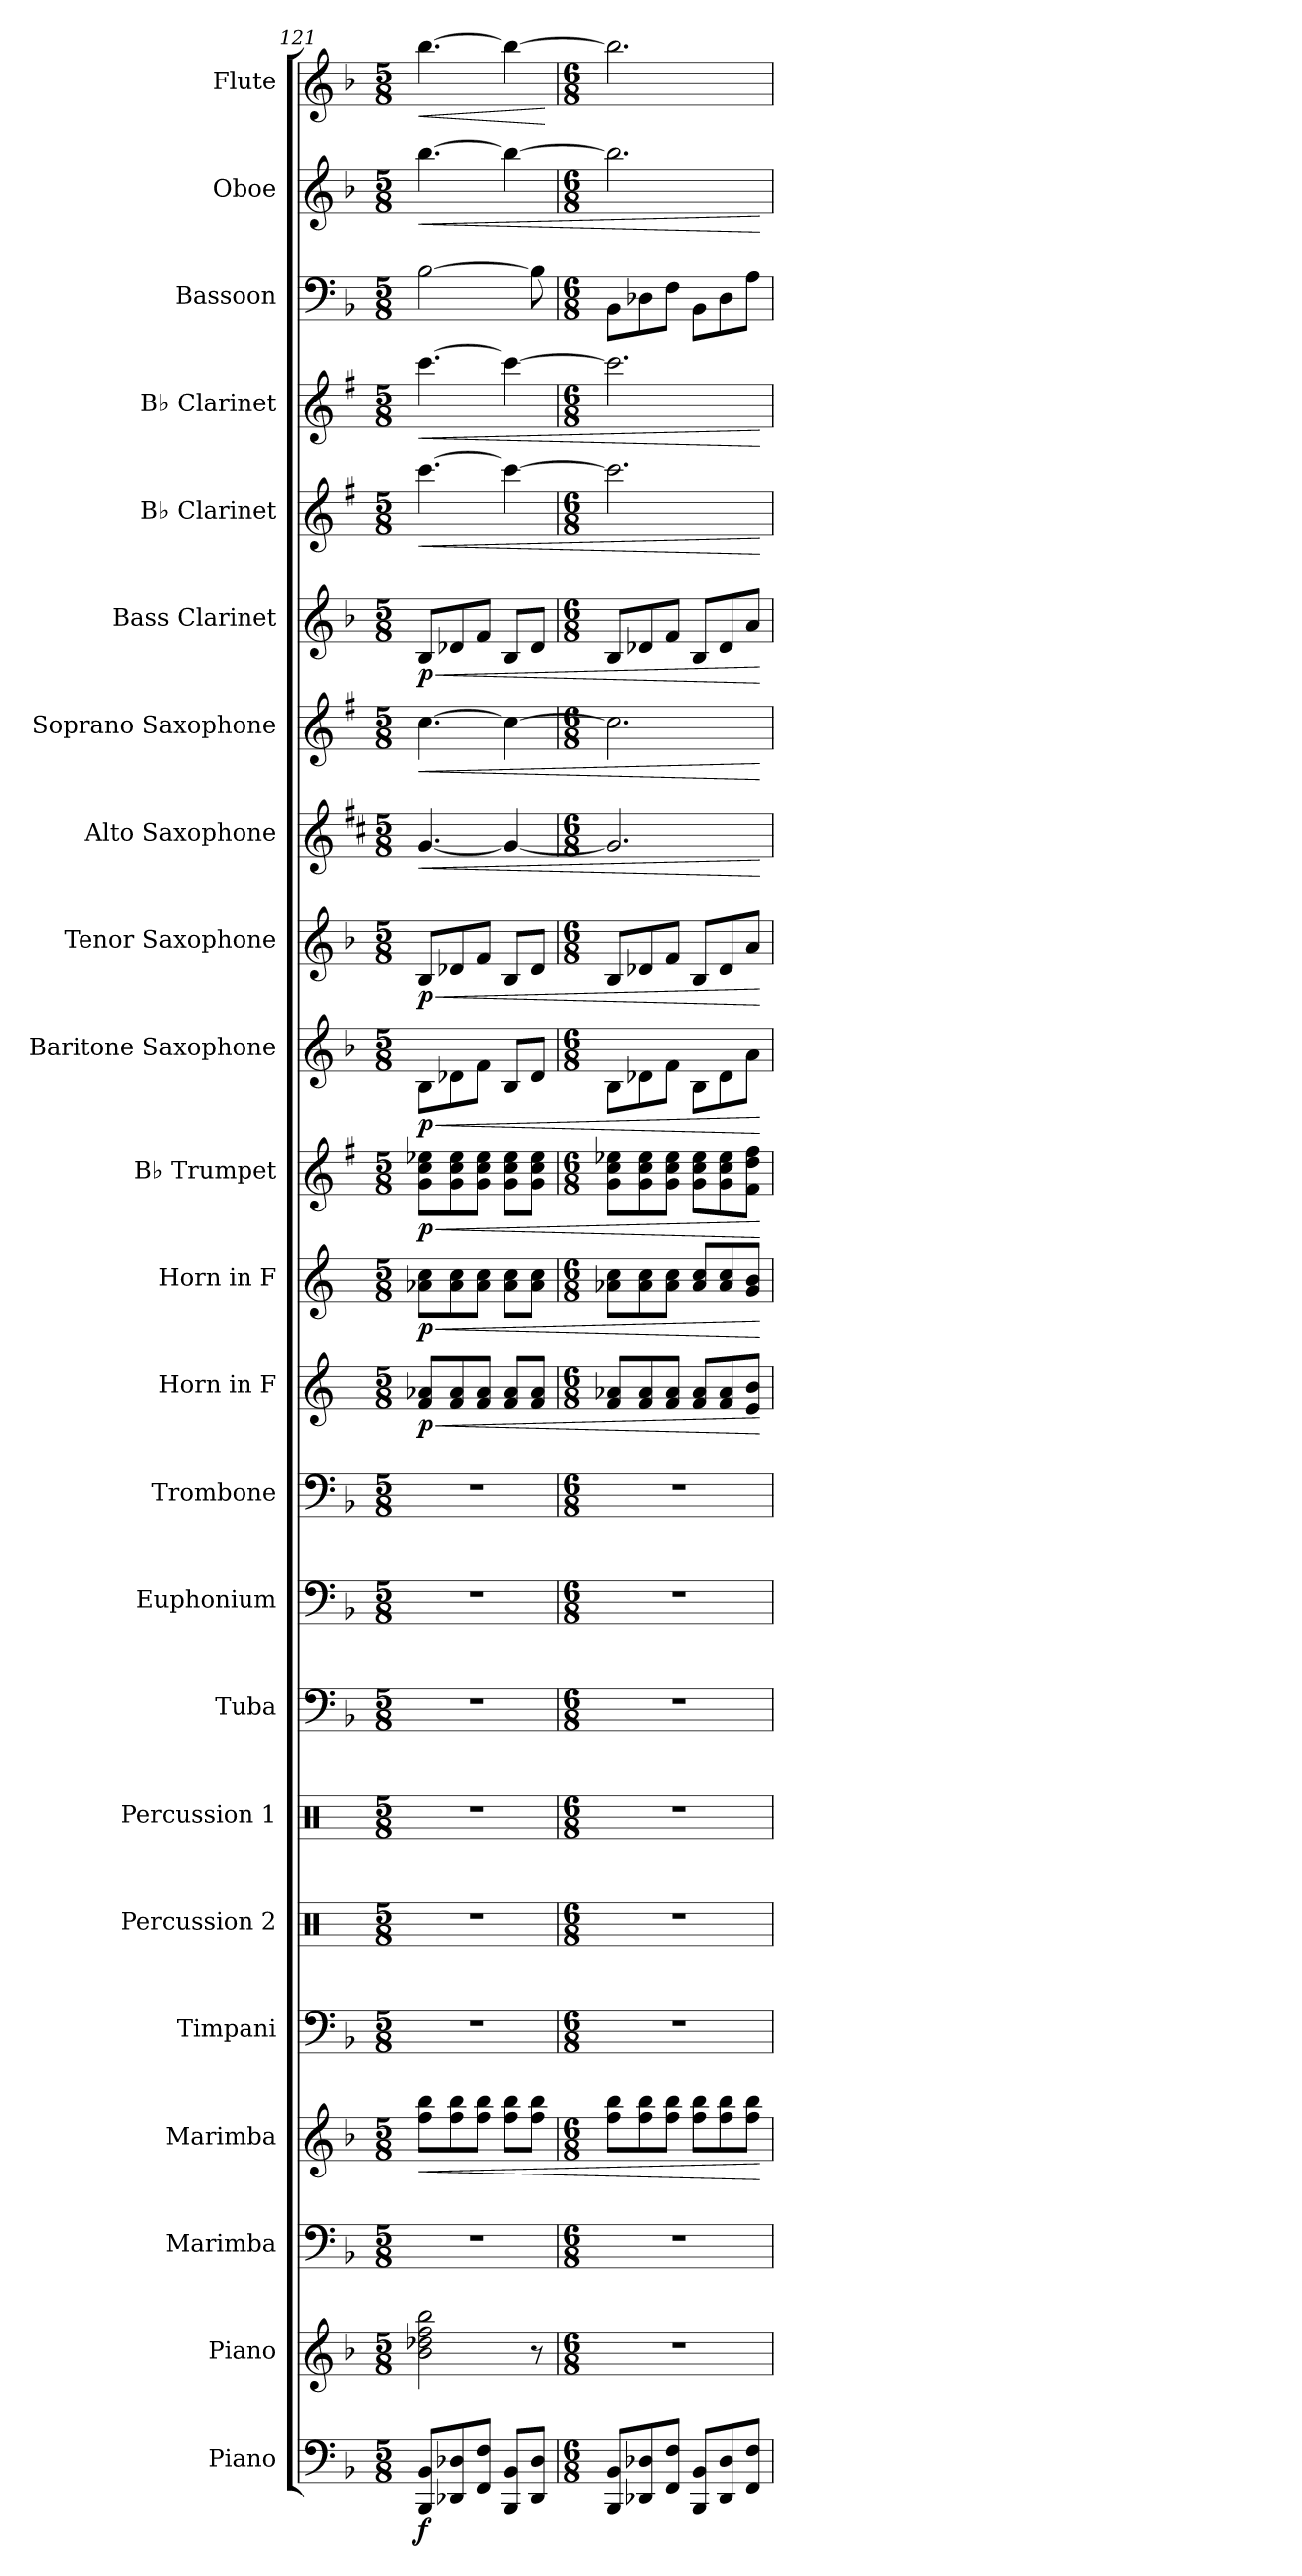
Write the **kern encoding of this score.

**kern	**dynam	**kern	**kern	**kern	**dynam	**kern	**kern	**kern	**kern	**kern	**kern	**kern	**dynam	**kern	**dynam	**kern	**dynam	**kern	**dynam	**kern	**dynam	**kern	**dynam	**kern	**dynam	**kern	**dynam	**kern	**dynam	**kern	**dynam	**kern	**kern	**dynam	**kern	**dynam
*part23	*part23	*part22	*part21	*part20	*part20	*part19	*part18	*part17	*part16	*part15	*part14	*part13	*part13	*part12	*part12	*part11	*part11	*part10	*part10	*part9	*part9	*part8	*part8	*part7	*part7	*part6	*part6	*part5	*part5	*part4	*part4	*part3	*part2	*part2	*part1	*part1
*staff23	*staff23	*staff22	*staff21	*staff20	*staff20	*staff19	*staff18	*staff17	*staff16	*staff15	*staff14	*staff13	*staff13	*staff12	*staff12	*staff11	*staff11	*staff10	*staff10	*staff9	*staff9	*staff8	*staff8	*staff7	*staff7	*staff6	*staff6	*staff5	*staff5	*staff4	*staff4	*staff3	*staff2	*staff2	*staff1	*staff1
*I"Piano	*	*I"Piano	*I"Marimba	*I"Marimba	*	*I"Timpani	*I"Percussion 2	*I"Percussion 1	*I"Tuba	*I"Euphonium	*I"Trombone	*I"Horn in F	*	*I"Horn in F	*	*I"B♭ Trumpet	*	*I"Baritone Saxophone	*	*I"Tenor Saxophone	*	*I"Alto Saxophone	*	*I"Soprano Saxophone	*	*I"Bass Clarinet	*	*I"B♭ Clarinet	*	*I"B♭ Clarinet	*	*I"Bassoon	*I"Oboe	*	*I"Flute	*
*I'Pno.	*	*I'Pno.	*I'Mrm.	*I'Mrm.	*	*I'Timp.	*I'Pr. 2	*I'Pr. 1	*I'Tu.	*I'Eu.	*I'Trb.	*	*	*	*	*I'B♭ Tpt.	*	*I'Bar. Sax.	*	*I'T. Sax.	*	*I'A. Sax.	*	*I'S. Sax.	*	*I'B. Cl.	*	*I'B♭ Cl.	*	*I'B♭ Cl.	*	*I'Bsn.	*I'Ob.	*	*I'Fl.	*
*clefF4	*	*clefG2	*clefF4	*clefG2	*	*clefF4	*clefX	*clefX	*clefF4	*clefF4	*clefF4	*clefG2	*	*clefG2	*	*clefG2	*	*clefG2	*	*clefG2	*	*clefG2	*	*clefG2	*	*clefG2	*	*clefG2	*	*clefG2	*	*clefF4	*clefG2	*	*clefG2	*
*	*	*	*	*	*	*	*	*	*	*	*	*ITrd4c7	*	*ITrd4c7	*	*ITrd1c2	*	*ITrd12c21	*	*ITrd8c14	*	*ITrd5c9	*	*ITrd1c2	*	*ITrd8c14	*	*ITrd1c2	*	*ITrd1c2	*	*	*	*	*	*
*k[b-]	*	*k[b-]	*k[b-]	*k[b-]	*	*k[b-]	*k[]	*k[]	*k[b-]	*k[b-]	*k[b-]	*k[b-]	*	*k[b-]	*	*k[b-]	*	*k[b-]	*	*k[b-]	*	*k[b-]	*	*k[b-]	*	*k[b-]	*	*k[b-]	*	*k[b-]	*	*k[b-]	*k[b-]	*	*k[b-]	*
*M5/8	*	*M5/8	*M5/8	*M5/8	*	*M5/8	*M5/8	*M5/8	*M5/8	*M5/8	*M5/8	*M5/8	*	*M5/8	*	*M5/8	*	*M5/8	*	*M5/8	*	*M5/8	*	*M5/8	*	*M5/8	*	*M5/8	*	*M5/8	*	*M5/8	*M5/8	*	*M5/8	*
=121	=121	=121	=121	=121	=121	=121	=121	=121	=121	=121	=121	=121	=121	=121	=121	=121	=121	=121	=121	=121	=121	=121	=121	=121	=121	=121	=121	=121	=121	=121	=121	=121	=121	=121	=121	=121
!	!LO:DY:b	!	!	!	!LO:HP:b	!	!	!	!	!	!	!	!LO:HP:b	!	!LO:HP:b	!	!LO:HP:b	!	!LO:HP:b	!	!LO:HP:b	!	!LO:HP:b	!	!LO:HP:b	!	!LO:HP:b	!	!LO:HP:b	!	!LO:HP:b	!	!	!LO:HP:b	!	!LO:HP:b
!	!	!	!	!	!	!	!	!	!	!	!	!	!LO:DY:n=1:b	!	!LO:DY:n=1:b	!	!LO:DY:n=1:b	!	!LO:DY:n=1:b	!	!LO:DY:n=1:b	!	!	!	!	!	!LO:DY:n=1:b	!	!	!	!	!	!	!	!	!
8BBB-/ 8BB-/L	f	2b-\ 2dd-X\ 2ff\ 2bb-\	8%5r	8ff\ 8bb-\L	<	8%5r	8%5r	8%5r	8%5r	8%5r	8%5r	8B-/ 8d-X/L	< p	8d-X\ 8f\L	< p	8f\ 8b-\ 8dd-X\L	< p	8BB-\L	< p	8BB-/L	< p	[4.B-/	<	[4.b-\	<	8BB-/L	< p	[4.bb-\	<	[4.bb-\	<	[2B-\	[4.bb-\	<	[4.bb-\	<
8DD-X/ 8D-X/	.	.	.	8ff\ 8bb-\	.	.	.	.	.	.	.	8B-/ 8d-/	.	8d-\ 8f\	.	8f\ 8b-\ 8dd-\	.	8D-X\	.	8D-X/	.	.	.	.	.	8D-X/	.	.	.	.	.	.	.	.	.	.
8FF/ 8F/J	.	.	.	8ff\ 8bb-\J	.	.	.	.	.	.	.	8B-/ 8d-/J	.	8d-\ 8f\J	.	8f\ 8b-\ 8dd-\J	.	8F\J	.	8F/J	.	.	.	.	.	8F/J	.	.	.	.	.	.	.	.	.	.
8BBB-/ 8BB-/L	.	.	.	8ff\ 8bb-\L	.	.	.	.	.	.	.	8B-/ 8d-/L	.	8d-\ 8f\L	.	8f\ 8b-\ 8dd-\L	.	8BB-/L	.	8BB-/L	.	4B-/_	.	4b-\_	.	8BB-/L	.	4bb-\_	.	4bb-\_	.	.	4bb-\_	.	4bb-\_	.
8DD-/ 8D-/J	.	8r	.	8ff\ 8bb-\J	.	.	.	.	.	.	.	8B-/ 8d-/J	.	8d-\ 8f\J	.	8f\ 8b-\ 8dd-\J	.	8D-/J	.	8D-/J	.	.	.	.	.	8D-/J	.	.	.	.	.	8B-\]	.	.	.	.
.	.	.	.	.	.	.	.	.	.	.	.	.	.	.	.	.	.	.	.	.	.	.	.	.	.	.	.	.	.	.	.	.	.	.	.	[
=122	=122	=122	=122	=122	=122	=122	=122	=122	=122	=122	=122	=122	=122	=122	=122	=122	=122	=122	=122	=122	=122	=122	=122	=122	=122	=122	=122	=122	=122	=122	=122	=122	=122	=122	=122	=122
*M6/8	*	*M6/8	*M6/8	*M6/8	*	*M6/8	*M6/8	*M6/8	*M6/8	*M6/8	*M6/8	*M6/8	*	*M6/8	*	*M6/8	*	*M6/8	*	*M6/8	*	*M6/8	*	*M6/8	*	*M6/8	*	*M6/8	*	*M6/8	*	*M6/8	*M6/8	*	*M6/8	*
8BBB-/ 8BB-/L	.	2.r	2.r	8ff\ 8bb-\L	.	2.r	2.r	2.r	2.r	2.r	2.r	8B-/ 8d-X/L	.	8d-X\ 8f\L	.	8f\ 8b-\ 8dd-X\L	.	8BB-\L	.	8BB-/L	.	2.B-/]	.	2.b-\]	.	8BB-/L	.	2.bb-\]	.	2.bb-\]	.	8BB-\L	2.bb-\]	.	2.bb-\]	.
8DD-X/ 8D-X/	.	.	.	8ff\ 8bb-\	.	.	.	.	.	.	.	8B-/ 8d-/	.	8d-\ 8f\	.	8f\ 8b-\ 8dd-\	.	8D-X\	.	8D-X/	.	.	.	.	.	8D-X/	.	.	.	.	.	8D-X\	.	.	.	.
8FF/ 8F/J	.	.	.	8ff\ 8bb-\J	.	.	.	.	.	.	.	8B-/ 8d-/J	.	8d-\ 8f\J	.	8f\ 8b-\ 8dd-\J	.	8F\J	.	8F/J	.	.	.	.	.	8F/J	.	.	.	.	.	8F\J	.	.	.	.
8BBB-/ 8BB-/L	.	.	.	8ff\ 8bb-\L	.	.	.	.	.	.	.	8B-/ 8d-/L	.	8d-/ 8f/L	.	8f\ 8b-\ 8dd-\L	.	8BB-\L	.	8BB-/L	.	.	.	.	.	8BB-/L	.	.	.	.	.	8BB-\L	.	.	.	.
8DD-/ 8D-/	.	.	.	8ff\ 8bb-\	.	.	.	.	.	.	.	8B-/ 8d-/	.	8d-/ 8f/	.	8f\ 8b-\ 8dd-\	.	8D-\	.	8D-/	.	.	.	.	.	8D-/	.	.	.	.	.	8D-\	.	.	.	.
8FF/ 8F/J	.	.	.	8ff\ 8bb-\J	.	.	.	.	.	.	.	8A/ 8e/J	.	8c/ 8e/J	.	8e\ 8cc\ 8ee\J	.	8A\J	.	8A/J	.	.	.	.	.	8A/J	.	.	.	.	.	8A\J	.	.	.	.
.	.	.	.	.	[	.	.	.	.	.	.	.	[	.	[	.	[	.	[	.	[	.	[	.	[	.	[	.	[	.	[	.	.	[	.	.
=	=	=	=	=	=	=	=	=	=	=	=	=	=	=	=	=	=	=	=	=	=	=	=	=	=	=	=	=	=	=	=	=	=	=	=	=
*-	*-	*-	*-	*-	*-	*-	*-	*-	*-	*-	*-	*-	*-	*-	*-	*-	*-	*-	*-	*-	*-	*-	*-	*-	*-	*-	*-	*-	*-	*-	*-	*-	*-	*-	*-	*-
